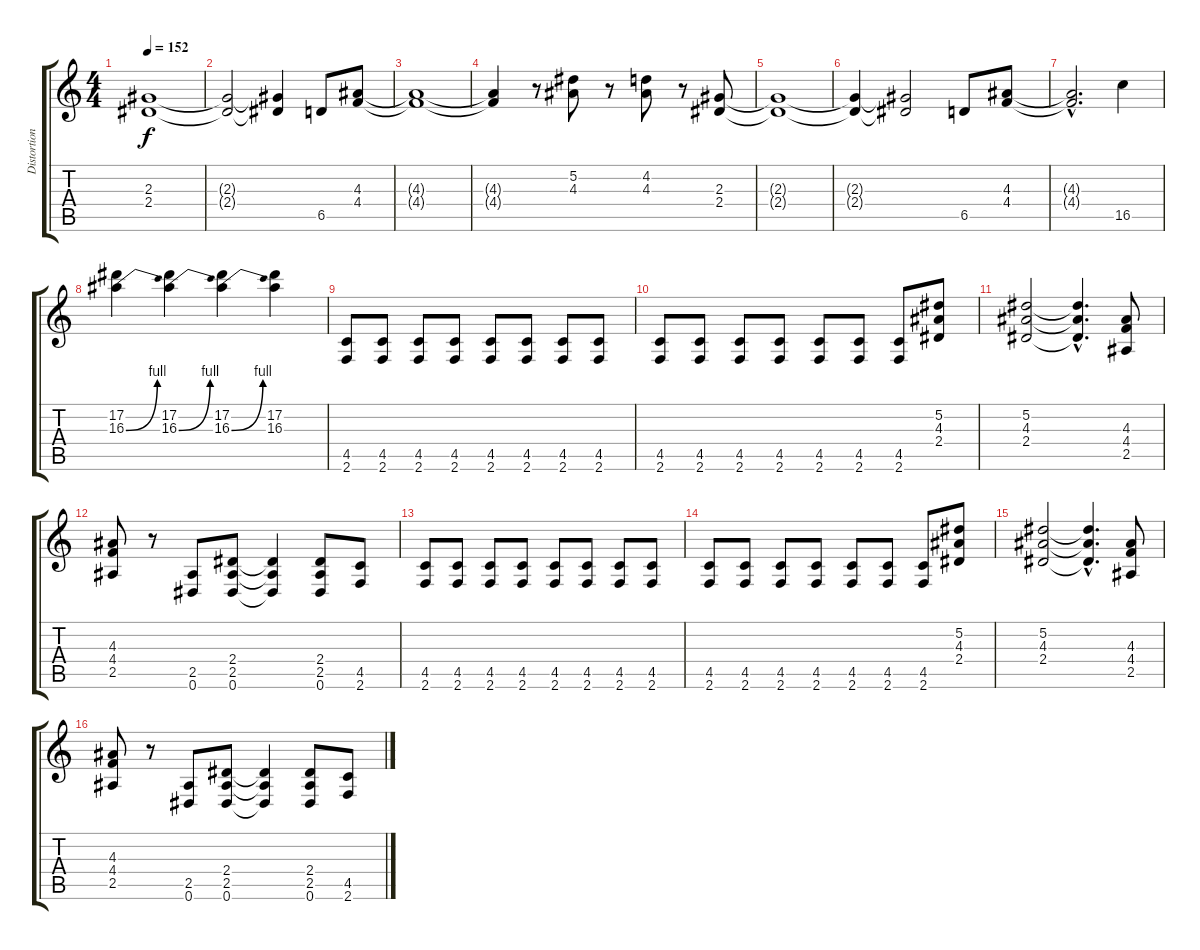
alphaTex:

\track ("Distortion Guitar" "Distortion") {instrument distortionguitar}
\staff {score tabs}
\tuning (Eb4 Bb3 Gb3 Db3 Ab2 Eb2) {hide}
\ts (4 4)
\tempo 152
\clef g2
\ks c
(2.3 2.4).1{dy f} |
(2.3{t} 2.4{t}).2 (2.3{t} 2.4{t}).4 6.5.8 (4.3 4.4).8 |
(4.3{t} 4.4{t}).1 |
(4.3{t} 4.4{t}).4 r.8 (5.2 4.3).8 r.8 (4.2 4.3).8 r.8 (2.3 2.4).8 |
(2.3{t} 2.4{t}).1 |
(2.3{t} 2.4{t}).4 (2.3{t} 2.4{t}).2 6.5.8 (4.3 4.4).8 |
(4.3{hac t} 4.4{hac t}).2{d} 16.5.4 |
(17.2 16.3{be (bend 0 0 60 4)}).4 (17.2 16.3{be (bend 0 0 60 4)}).4 (17.2 16.3{be (bend 0 0 60 4)}).4 (17.2 16.3).4 |
(4.5 2.6).8 (4.5 2.6).8 (4.5 2.6).8 (4.5 2.6).8 (4.5 2.6).8 (4.5 2.6).8 (4.5 2.6).8 (4.5 2.6).8 |
(4.5 2.6).8 (4.5 2.6).8 (4.5 2.6).8 (4.5 2.6).8 (4.5 2.6).8 (4.5 2.6).8 (4.5 2.6).8 (5.2 4.3 2.4).8 |
(5.2 4.3 2.4).2 (5.2{hac t} 4.3{hac t} 2.4{hac t}).4{d} (4.3 4.4 2.5).8 |
(4.3 4.4 2.5).8 r.8 (2.5 0.6).8 (2.4 2.5 0.6).8 (2.4{t} 2.5{t} 0.6{t}).4 (2.4 2.5 0.6).8 (4.5 2.6).8 |
(4.5 2.6).8 (4.5 2.6).8 (4.5 2.6).8 (4.5 2.6).8 (4.5 2.6).8 (4.5 2.6).8 (4.5 2.6).8 (4.5 2.6).8 |
(4.5 2.6).8 (4.5 2.6).8 (4.5 2.6).8 (4.5 2.6).8 (4.5 2.6).8 (4.5 2.6).8 (4.5 2.6).8 (5.2 4.3 2.4).8 |
(5.2 4.3 2.4).2 (5.2{hac t} 4.3{hac t} 2.4{hac t}).4{d} (4.3 4.4 2.5).8 |
(4.3 4.4 2.5).8 r.8 (2.5 0.6).8 (2.4 2.5 0.6).8 (2.4{t} 2.5{t} 0.6{t}).4 (2.4 2.5 0.6).8 (4.5 2.6).8
